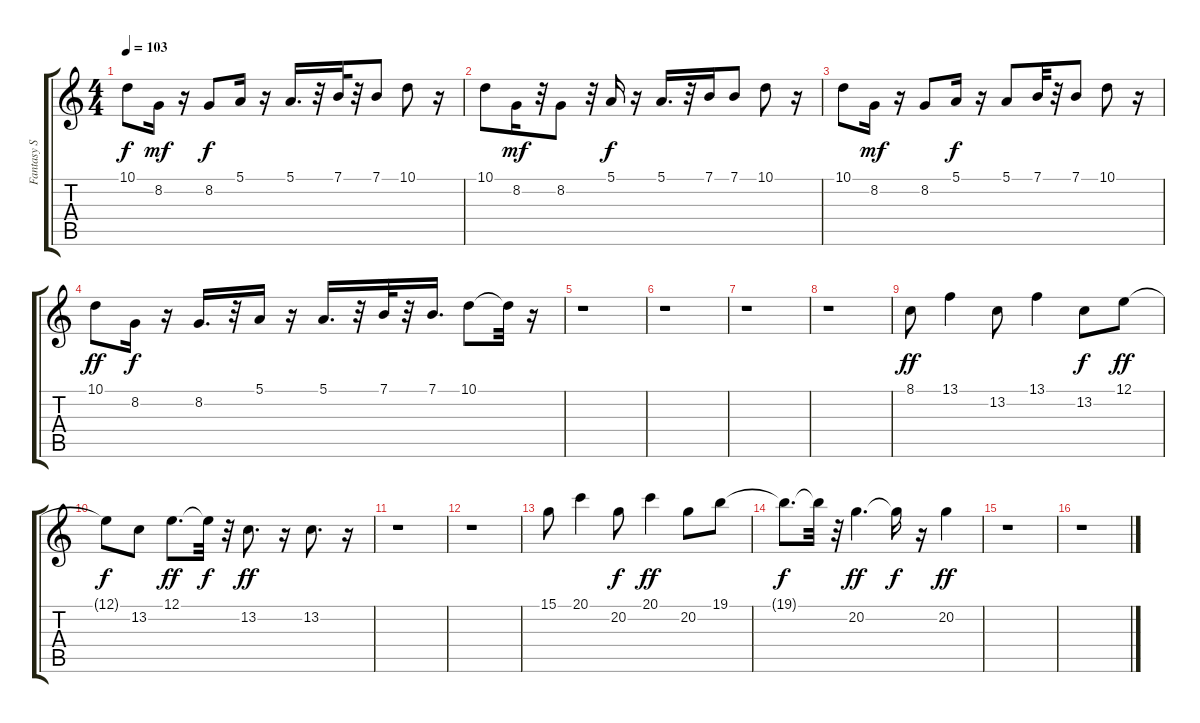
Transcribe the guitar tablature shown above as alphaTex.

\track ("Fantasy S" "Fantasy S") {instrument pad1newage}
\staff {score tabs}
\tuning (E4 B3 G3 D3 A2 E2) {hide}
\ts (4 4)
\tempo 103
\clef g2
\ks c
10.1.8{dy f} 8.2.16{dy mf} r.16 8.2.8{dy f} 5.1.16 r.16 5.1.16{d} r.32 7.1.32 r.32 7.1.8 10.1.8 r.16 |
10.1.8 8.2.16{dy mf} r.32 8.2.8 r.32 5.1.16{dy f} r.16 5.1.16{d} r.32 7.1.16 7.1.8 10.1.8 r.16 |
10.1.8 8.2.16{dy mf} r.16 8.2.8 5.1.16{dy f} r.16 5.1.8 7.1.32 r.32 7.1.8 10.1.8 r.16 |
10.1.8{dy ff} 8.2.16{dy f} r.16 8.2.16{d} r.32 5.1.16 r.16 5.1.16{d} r.32 7.1.32 r.32 7.1.16{d} 10.1.8 10.1{t}.32 r.16 |
r.1 |
r.1 |
r.1 |
r.1 |
8.1.8{dy ff} 13.1.4 13.2.8 13.1.4 13.2.8{dy f} 12.1.8{dy ff} |
12.1{t}.8{dy f} 13.2.8 12.1.8{d dy ff} 12.1{t}.32{dy f} r.32 13.2.8{d dy ff} r.16 13.2.8{d} r.16 |
r.1 |
r.1 |
15.1.8 20.1.4 20.2.8{dy f} 20.1.4{dy ff} 20.2.8 19.1.8 |
19.1{t}.8{d dy f} 19.1{t}.32 r.32 20.2.4{d dy ff} 20.2{t}.16{dy f} r.16 20.2.4{dy ff} |
r.1 |
r.1
